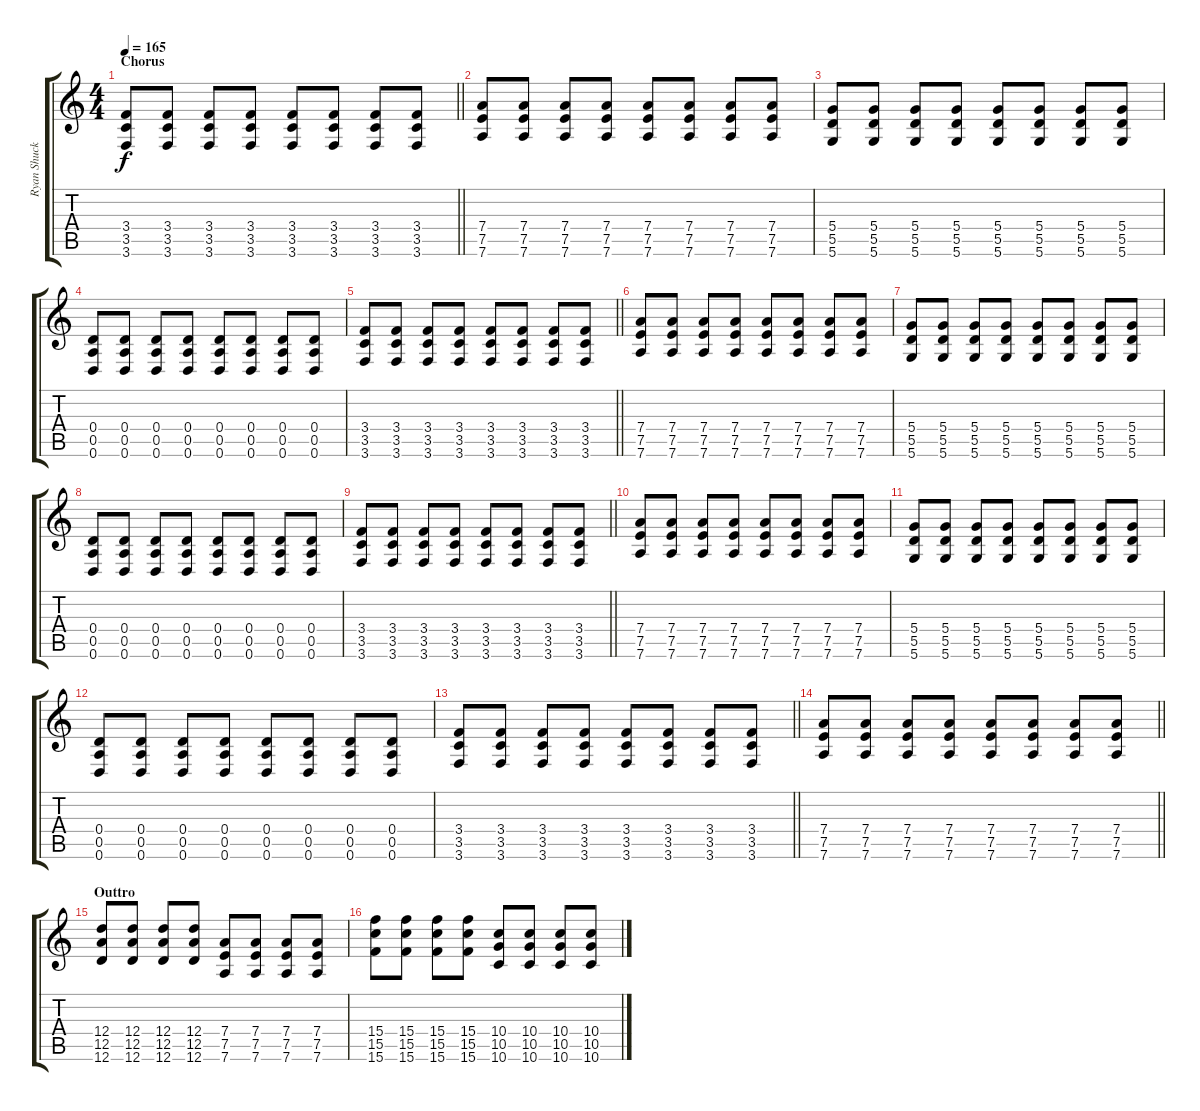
\track ("Ryan Shuck-Rhythm Guitar" "Ryan Shuck") {instrument distortionguitar}
\staff {score tabs}
\tuning (E4 B3 G3 D3 A2 D2) {hide}
\ts (4 4)
\section ("" "Chorus")
\tempo 165
\clef g2
\barLineRight lightlight
\ks c
(3.4 3.5 3.6).8{dy f} (3.4 3.5 3.6).8 (3.4 3.5 3.6).8 (3.4 3.5 3.6).8 (3.4 3.5 3.6).8 (3.4 3.5 3.6).8 (3.4 3.5 3.6).8 (3.4 3.5 3.6).8 |
(7.4 7.5 7.6).8 (7.4 7.5 7.6).8 (7.4 7.5 7.6).8 (7.4 7.5 7.6).8 (7.4 7.5 7.6).8 (7.4 7.5 7.6).8 (7.4 7.5 7.6).8 (7.4 7.5 7.6).8 |
(5.4 5.5 5.6).8 (5.4 5.5 5.6).8 (5.4 5.5 5.6).8 (5.4 5.5 5.6).8 (5.4 5.5 5.6).8 (5.4 5.5 5.6).8 (5.4 5.5 5.6).8 (5.4 5.5 5.6).8 |
(0.4 0.5 0.6).8 (0.4 0.5 0.6).8 (0.4 0.5 0.6).8 (0.4 0.5 0.6).8 (0.4 0.5 0.6).8 (0.4 0.5 0.6).8 (0.4 0.5 0.6).8 (0.4 0.5 0.6).8 |
\barLineRight lightlight
(3.4 3.5 3.6).8 (3.4 3.5 3.6).8 (3.4 3.5 3.6).8 (3.4 3.5 3.6).8 (3.4 3.5 3.6).8 (3.4 3.5 3.6).8 (3.4 3.5 3.6).8 (3.4 3.5 3.6).8 |
(7.4 7.5 7.6).8 (7.4 7.5 7.6).8 (7.4 7.5 7.6).8 (7.4 7.5 7.6).8 (7.4 7.5 7.6).8 (7.4 7.5 7.6).8 (7.4 7.5 7.6).8 (7.4 7.5 7.6).8 |
(5.4 5.5 5.6).8 (5.4 5.5 5.6).8 (5.4 5.5 5.6).8 (5.4 5.5 5.6).8 (5.4 5.5 5.6).8 (5.4 5.5 5.6).8 (5.4 5.5 5.6).8 (5.4 5.5 5.6).8 |
(0.4 0.5 0.6).8 (0.4 0.5 0.6).8 (0.4 0.5 0.6).8 (0.4 0.5 0.6).8 (0.4 0.5 0.6).8 (0.4 0.5 0.6).8 (0.4 0.5 0.6).8 (0.4 0.5 0.6).8 |
\barLineRight lightlight
(3.4 3.5 3.6).8 (3.4 3.5 3.6).8 (3.4 3.5 3.6).8 (3.4 3.5 3.6).8 (3.4 3.5 3.6).8 (3.4 3.5 3.6).8 (3.4 3.5 3.6).8 (3.4 3.5 3.6).8 |
(7.4 7.5 7.6).8 (7.4 7.5 7.6).8 (7.4 7.5 7.6).8 (7.4 7.5 7.6).8 (7.4 7.5 7.6).8 (7.4 7.5 7.6).8 (7.4 7.5 7.6).8 (7.4 7.5 7.6).8 |
(5.4 5.5 5.6).8 (5.4 5.5 5.6).8 (5.4 5.5 5.6).8 (5.4 5.5 5.6).8 (5.4 5.5 5.6).8 (5.4 5.5 5.6).8 (5.4 5.5 5.6).8 (5.4 5.5 5.6).8 |
(0.4 0.5 0.6).8 (0.4 0.5 0.6).8 (0.4 0.5 0.6).8 (0.4 0.5 0.6).8 (0.4 0.5 0.6).8 (0.4 0.5 0.6).8 (0.4 0.5 0.6).8 (0.4 0.5 0.6).8 |
\barLineRight lightlight
(3.4 3.5 3.6).8 (3.4 3.5 3.6).8 (3.4 3.5 3.6).8 (3.4 3.5 3.6).8 (3.4 3.5 3.6).8 (3.4 3.5 3.6).8 (3.4 3.5 3.6).8 (3.4 3.5 3.6).8 |
\barLineRight lightlight
(7.4 7.5 7.6).8 (7.4 7.5 7.6).8 (7.4 7.5 7.6).8 (7.4 7.5 7.6).8 (7.4 7.5 7.6).8 (7.4 7.5 7.6).8 (7.4 7.5 7.6).8 (7.4 7.5 7.6).8 |
\section ("" "Outtro")
(12.4 12.5 12.6).8 (12.4 12.5 12.6).8 (12.4 12.5 12.6).8 (12.4 12.5 12.6).8 (7.4 7.5 7.6).8 (7.4 7.5 7.6).8 (7.4 7.5 7.6).8 (7.4 7.5 7.6).8 |
(15.4 15.5 15.6).8 (15.4 15.5 15.6).8 (15.4 15.5 15.6).8 (15.4 15.5 15.6).8 (10.4 10.5 10.6).8 (10.4 10.5 10.6).8 (10.4 10.5 10.6).8 (10.4 10.5 10.6).8
